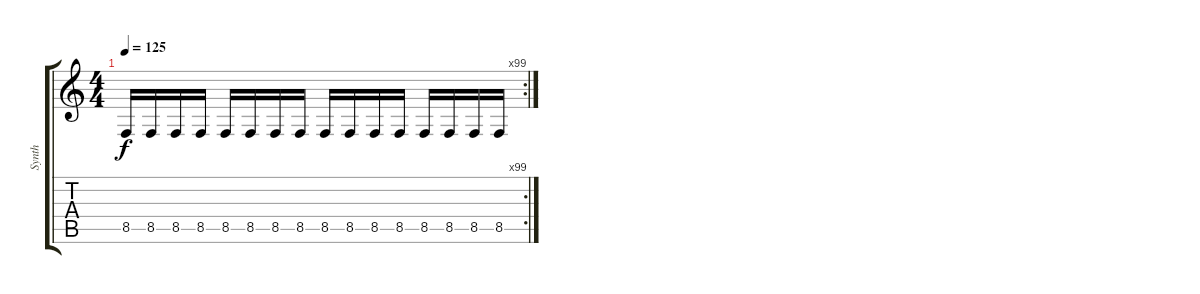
\track ("Synth" "Synth") {instrument lead2sawtooth}
\staff {score tabs}
\tuning (E4 B3 G3 D3 A2 E2) {hide}
\rc 99
\ts (4 4)
\tempo 125
\clef g2
\ks c
8.5.16{dy f} 8.5.16 8.5.16 8.5.16 8.5.16 8.5.16 8.5.16 8.5.16 8.5.16 8.5.16 8.5.16 8.5.16 8.5.16 8.5.16 8.5.16 8.5.16
